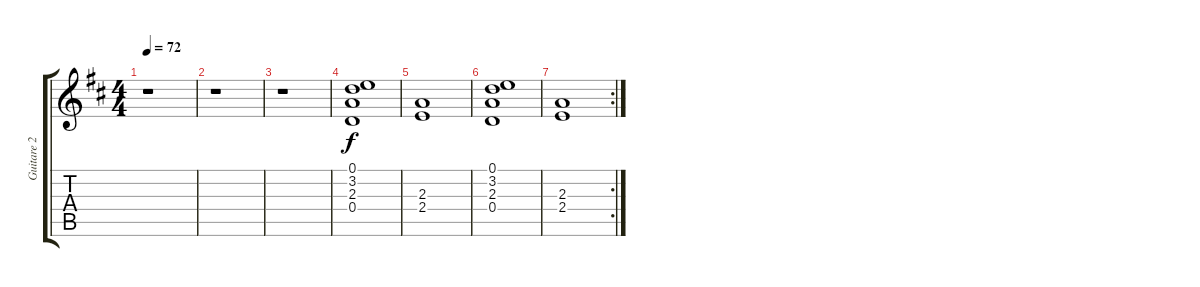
\track ("Guitare 2" "Guitare 2") {instrument acousticguitarsteel}
\staff {score tabs}
\tuning (E4 B3 G3 D3 A2 E2) {hide}
\ts (4 4)
\tempo 72
\clef g2
\ks d
r.1{dy f} |
r.1 |
r.1 |
(0.1 3.2 2.3 0.4).1 |
(2.3 2.4).1 |
(0.1 3.2 2.3 0.4).1 |
\rc 2
(2.3 2.4).1
